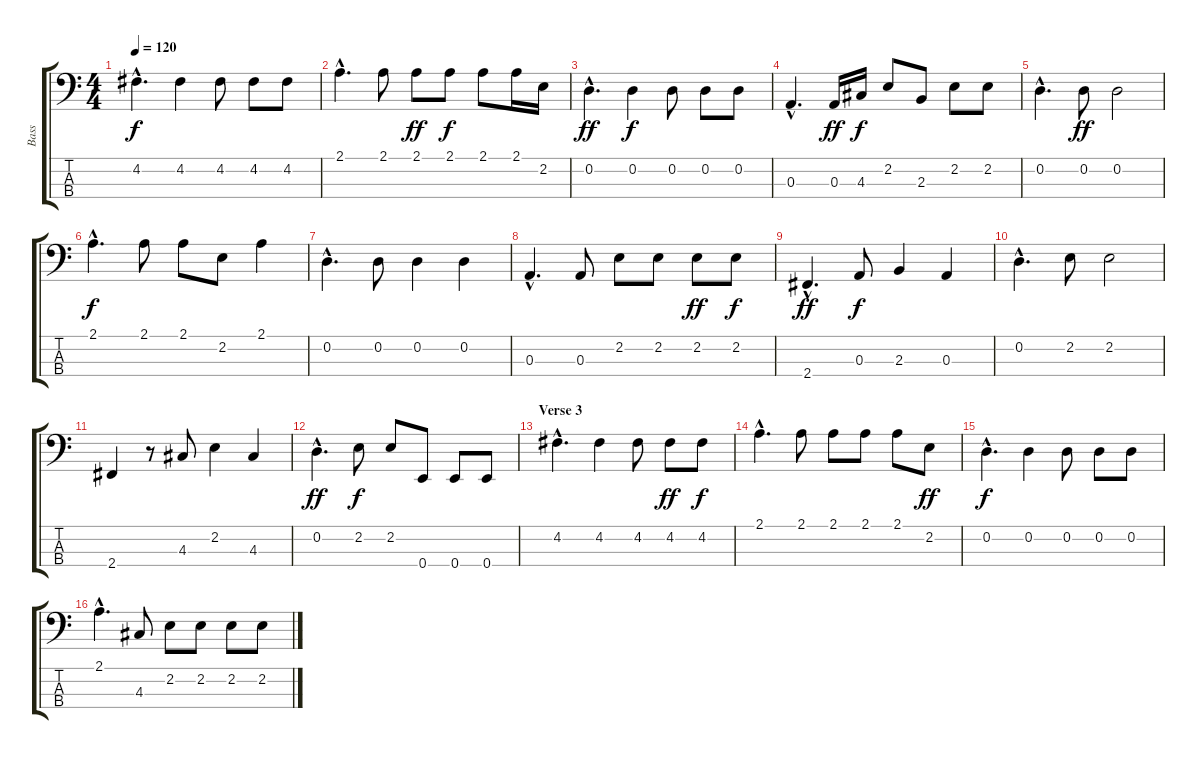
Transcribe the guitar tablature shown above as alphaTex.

\track ("Bass" "Bass") {instrument electricbassfinger}
\staff {score tabs}
\tuning (G2 D2 A1 E1) {hide}
\ts (4 4)
\tempo 120
\clef f4
\ks c
4.2{hac}.4{d dy f} 4.2.4 4.2.8 4.2.8 4.2.8 |
2.1{hac}.4{d} 2.1.8 2.1.8{dy ff} 2.1.8{dy f} 2.1.8 2.1.16 2.2.16 |
0.2{hac}.4{d dy ff} 0.2.4{dy f} 0.2.8 0.2.8 0.2.8 |
0.3{hac}.4{d} 0.3.16{dy ff} 4.3.16{dy f} 2.2.8 2.3.8 2.2.8 2.2.8 |
0.2{hac}.4{d} 0.2.8{dy ff} 0.2.2 |
2.1{hac}.4{d dy f} 2.1.8 2.1.8 2.2.8 2.1.4 |
0.2{hac}.4{d} 0.2.8 0.2.4 0.2.4 |
0.3{hac}.4{d} 0.3.8 2.2.8 2.2.8 2.2.8{dy ff} 2.2.8{dy f} |
2.4{hac}.4{d dy ff} 0.3.8{dy f} 2.3.4 0.3.4 |
0.2{hac}.4{d} 2.2.8 2.2.2 |
2.4.4 r.8 4.3.8 2.2.4 4.3.4 |
0.2{hac}.4{d dy ff} 2.2.8{dy f} 2.2.8 0.4.8 0.4.8 0.4.8 |
\section ("" "Verse 3")
4.2{hac}.4{d} 4.2.4 4.2.8 4.2.8{dy ff} 4.2.8{dy f} |
2.1{hac}.4{d} 2.1.8 2.1.8 2.1.8 2.1.8 2.2.8{dy ff} |
0.2{hac}.4{d dy f} 0.2.4 0.2.8 0.2.8 0.2.8 |
2.1{hac}.4{d} 4.3.8 2.2.8 2.2.8 2.2.8 2.2.8
